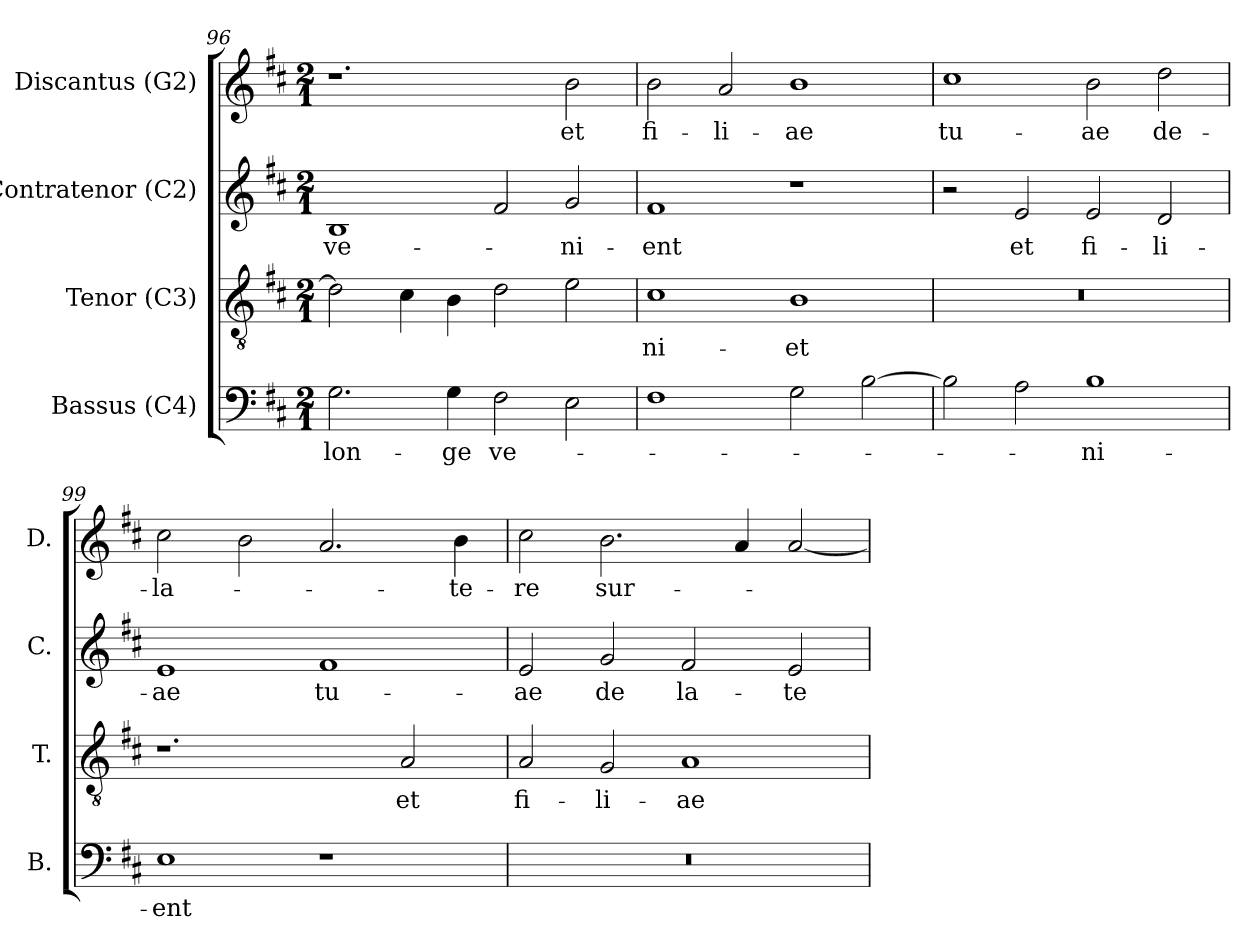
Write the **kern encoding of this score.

**kern	**text	**kern	**text	**kern	**text	**kern	**text
*part4	*part4	*part3	*part3	*part2	*part2	*part1	*part1
*staff4	*staff4	*staff3	*staff3	*staff2	*staff2	*staff1	*staff1
*I"Bassus (C4)	*	*I"Tenor (C3)	*	*I"Contratenor (C2)	*	*I"Discantus (G2)	*
*I'B.	*	*I'T.	*	*I'C.	*	*I'D.	*
!!LO:PB:g=z
*clefF4	*	*clefGv2	*	*clefG2	*	*clefG2	*
*	*	*ITrd7c12	*	*ITrd7c12	*	*	*
*k[f#c#]	*	*k[f#c#]	*	*k[f#c#]	*	*k[f#c#]	*
*D:	*	*D:	*	*D:	*	*D:	*
*M2/1	*	*M2/1	*	*M2/1	*	*M2/1	*
=96	=96	=96	=96	=96	=96	=96	=96
!	!LO:LY:b:color=#000000	!	!	!	!	!	!
!	!	!	!	!	!LO:LY:b:color=#000000	!	!
2.Gi\	lon-	2Di\]	.	1BBi	ve-	1.r	.
.	.	4C#i\	.	.	.	.	.
!	!LO:LY:b:color=#000000	!	!	!	!	!	!
4Gi\	-ge	4BBi\	.	.	.	.	.
!	!LO:LY:b:color=#000000	!	!	!	!	!	!
2F#i\	ve-	2Di\	.	2F#i/	.	.	.
!	!	!	!	!	!LO:LY:b:color=#000000	!	!
!	!	!	!	!	!	!	!LO:LY:b:color=#000000
2Ei\	.	2Ei\	.	2Gi/	-ni-	2bi\	et
=97	=97	=97	=97	=97	=97	=97	=97
!	!	!	!LO:LY:b:color=#000000	!	!	!	!
!	!	!	!	!	!LO:LY:b:color=#000000	!	!
!	!	!	!	!	!	!	!LO:LY:b:color=#000000
1F#i	.	1C#i	-ni-	1F#i	-ent	2bi\	fi-
!	!	!	!	!	!	!	!LO:LY:b:color=#000000
.	.	.	.	.	.	2ai/	-li-
!	!	!	!LO:LY:b:color=#000000	!	!	!	!
!	!	!	!	!	!	!	!LO:LY:b:color=#000000
2Gi\	.	1BBi	-et	1r	.	1bi	-ae
[2Bi\	.	.	.	.	.	.	.
=98	=98	=98	=98	=98	=98	=98	=98
!	!	!LO:N:vis=1	!	!	!	!	!
!	!	!	!	!	!	!	!LO:LY:b:color=#000000
2Bi\]	.	0r	.	2r	.	1cc#i	tu-
!	!	!	!	!	!LO:LY:b:color=#000000	!	!
2Ai\	.	.	.	2Ei/	et	.	.
!	!LO:LY:b:color=#000000	!	!	!	!	!	!
!	!	!	!	!	!LO:LY:b:color=#000000	!	!
!	!	!	!	!	!	!	!LO:LY:b:color=#000000
1Bi	-ni-	.	.	2Ei/	fi-	2bi\	-ae
!	!	!	!	!	!LO:LY:b:color=#000000	!	!
!	!	!	!	!	!	!	!LO:LY:b:color=#000000
.	.	.	.	2Di/	-li-	2ddi\	de-
=99	=99	=99	=99	=99	=99	=99	=99
!	!LO:LY:b:color=#000000	!	!	!	!	!	!
!	!	!	!	!	!LO:LY:b:color=#000000	!	!
!	!	!	!	!	!	!	!LO:LY:b:color=#000000
1Ei	-ent	1.r	.	1Ei	-ae	2cc#i\	-la-
.	.	.	.	.	.	2bi\	.
!	!	!	!	!	!LO:LY:b:color=#000000	!	!
1r	.	.	.	1F#i	tu-	2.ai/	.
!	!	!	!LO:LY:b:color=#000000	!	!	!	!
.	.	2AAi/	et	.	.	.	.
!	!	!	!	!	!	!	!LO:LY:b:color=#000000
.	.	.	.	.	.	4bi\	-te-
!!LO:LB:g=z
=100	=100	=100	=100	=100	=100	=100	=100
!LO:N:vis=1	!	!	!	!	!	!	!
!	!	!	!LO:LY:b:color=#000000	!	!	!	!
!	!	!	!	!	!LO:LY:b:color=#000000	!	!
!	!	!	!	!	!	!	!LO:LY:b:color=#000000
0r	.	2AAi/	fi-	2Ei/	-ae	2cc#i\	-re
!	!	!	!LO:LY:b:color=#000000	!	!	!	!
!	!	!	!	!	!LO:LY:b:color=#000000	!	!
!	!	!	!	!	!	!	!LO:LY:b:color=#000000
.	.	2GGi/	-li-	2Gi/	de	2.bi\	sur-
!	!	!	!LO:LY:b:color=#000000	!	!	!	!
!	!	!	!	!	!LO:LY:b:color=#000000	!	!
.	.	1AAi	-ae	2F#i/	la-	.	.
.	.	.	.	.	.	4ai/	.
!	!	!	!	!	!LO:LY:b:color=#000000	!	!
.	.	.	.	2Ei/	-te-	[2ai/	.
=	=	=	=	=	=	=	=
*-	*-	*-	*-	*-	*-	*-	*-
